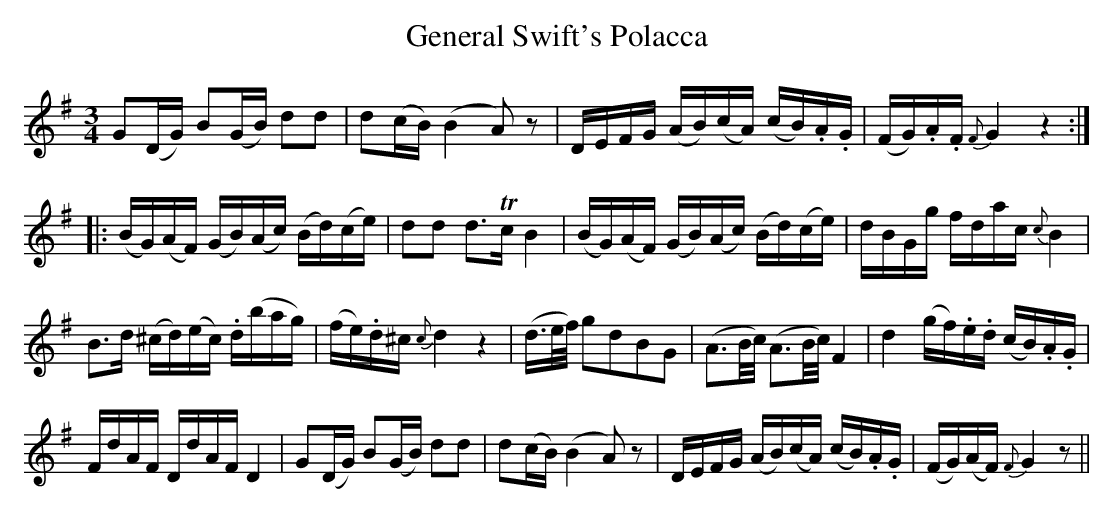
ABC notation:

X:1
T:General Swift's Polacca
M:3/4
L:1/8
K:G
G(D/G/) B(G/B/) dd|d(c/B/) (B2A)z|D/E/F/G/ (A/B/)(c/A/) (c/B/).A/.G/|(F/G/).A/.F/ {F}G2 z2:|
|:(B/G/)(A/F/) (G/B/)(A/c/) (B/d/)(c/e/)|dd d>Tc B2 |(B/G/)(A/F/) (G/B/)(A/c/) (B/d/)(c/e/)|d/B/G/g/ f/d/a/c/ {c}B2|
B>d (^c/d/)(e/c/) .d/(b/a/g/)|(f/e/).d/^c/ {c}d2z2|(d/>e/f/4) gdBG|(A>B/c/4) (A>B/c/4) F2|d2 (g/f/).e/.d/ (c/B/).A/.G/|
F/d/A/F/ D/d/A/F/ D2|G(D/G/) B(G/B/) dd|d(c/B/) (B2A) z|D/E/F/G/ (A/B/)(c/A/) (c/B/).A/.G/|(F/G/)(A/F/) {F}G2z||
